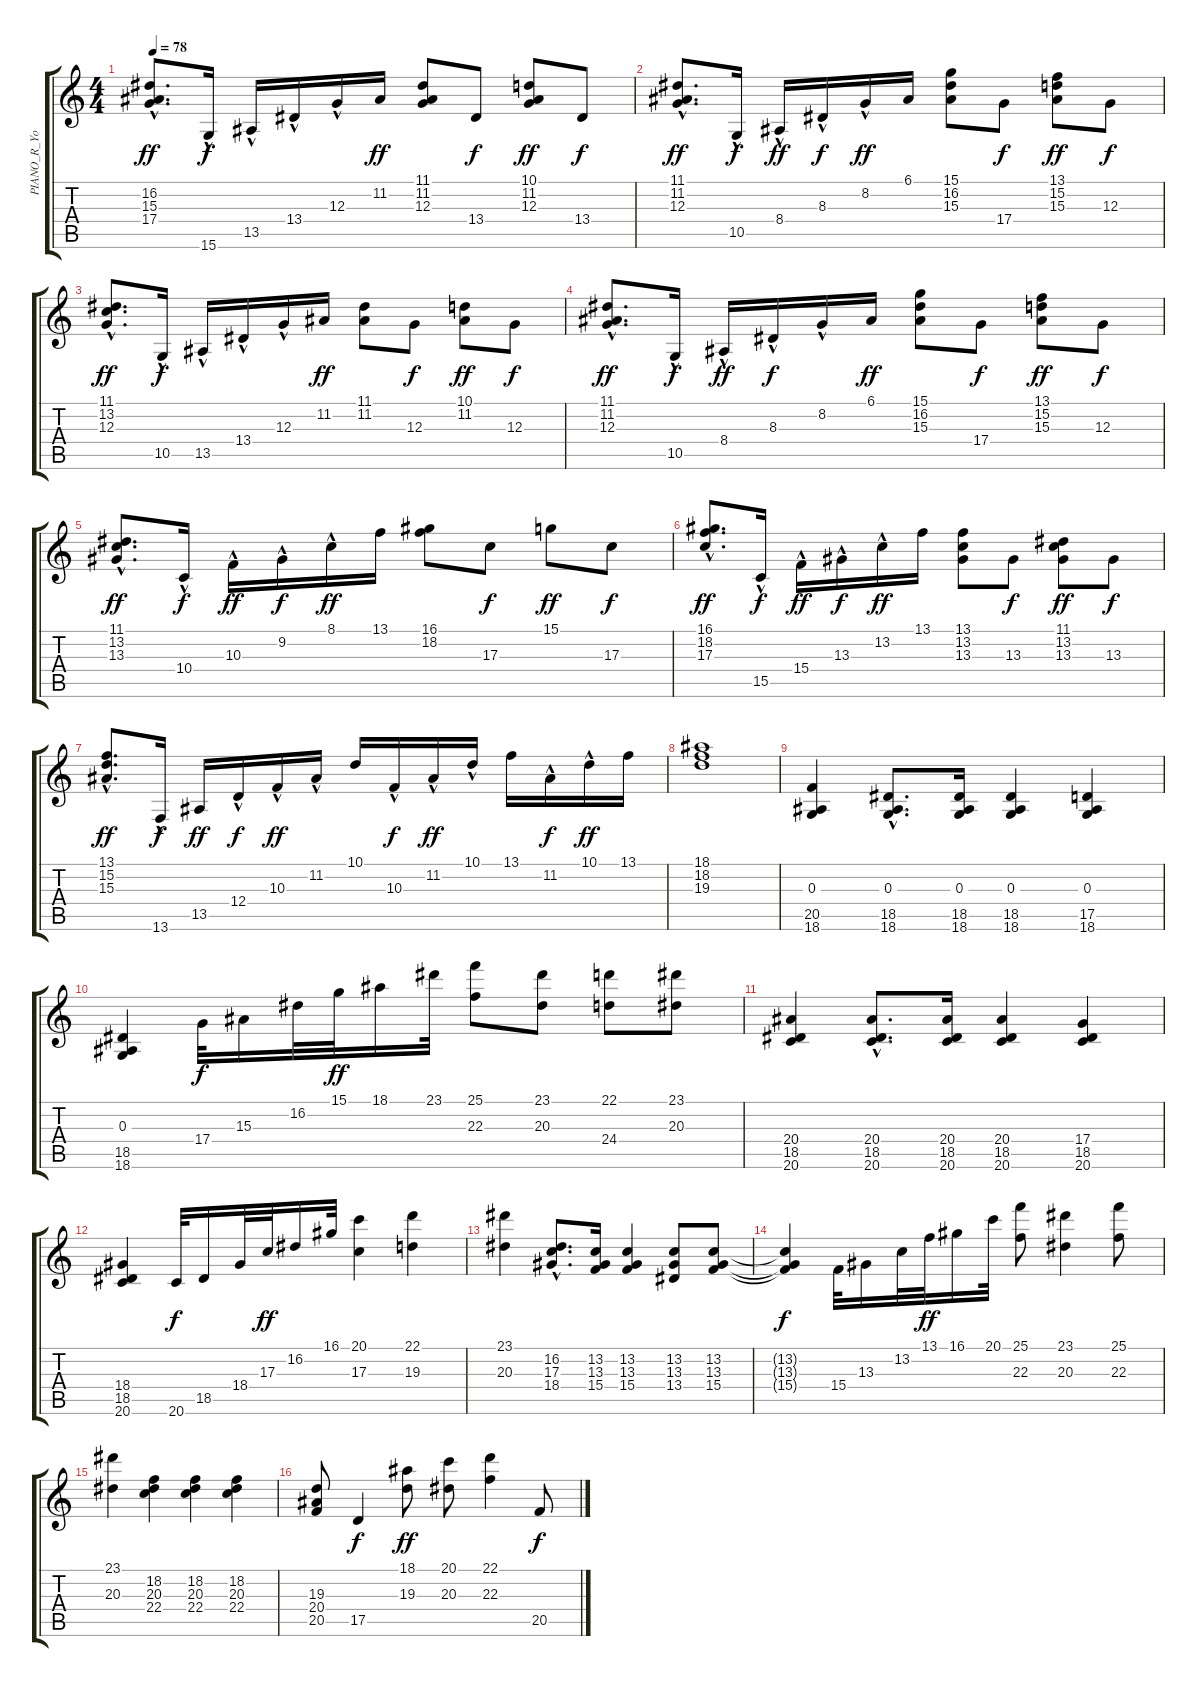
\track ("PIANO_R_Yoshiki" "PIANO_R_Yo") {instrument acousticgrandpiano}
\staff {score tabs}
\tuning (E4 B3 G3 D3 A2 E2) {hide}
\ts (4 4)
\tempo 78
\clef g2
\ks c
(16.2{hac} 15.3{hac} 17.4{hac}).8{d dy ff} 15.6{hac}.16{dy f} 13.5{hac}.16 13.4{hac}.16 12.3{hac}.16 11.2.16{dy ff} (11.1 11.2 12.3).8 13.4.8{dy f} (10.1 11.2 12.3).8{dy ff} 13.4.8{dy f} |
(11.1{hac} 11.2{hac} 12.3{hac}).8{d dy ff} 10.5{hac}.16{dy f} 8.4{hac}.16{dy ff} 8.3{hac}.16{dy f} 8.2{hac}.16{dy ff} 6.1.16 (15.1 16.2 15.3).8 17.4.8{dy f} (13.1 15.2 15.3).8{dy ff} 12.3.8{dy f} |
(11.1{hac} 13.2{hac} 12.3{hac}).8{d dy ff} 10.5{hac}.16{dy f} 13.5{hac}.16 13.4{hac}.16 12.3{hac}.16 11.2.16{dy ff} (11.1 11.2).8 12.3.8{dy f} (10.1 11.2).8{dy ff} 12.3.8{dy f} |
(11.1{hac} 11.2{hac} 12.3{hac}).8{d dy ff} 10.5{hac}.16{dy f} 8.4{hac}.16{dy ff} 8.3{hac}.16{dy f} 8.2{hac}.16 6.1.16{dy ff} (15.1 16.2 15.3).8 17.4.8{dy f} (13.1 15.2 15.3).8{dy ff} 12.3.8{dy f} |
(11.1{hac} 13.2{hac} 13.3{hac}).8{d dy ff} 10.4{hac}.16{dy f} 10.3{hac}.16{dy ff} 9.2{hac}.16{dy f} 8.1{hac}.16{dy ff} 13.1.16 (16.1 18.2).8 17.3.8{dy f} 15.1.8{dy ff} 17.3.8{dy f} |
(16.1{hac} 18.2{hac} 17.3{hac}).8{d dy ff} 15.5{hac}.16{dy f} 15.4{hac}.16{dy ff} 13.3{hac}.16{dy f} 13.2{hac}.16{dy ff} 13.1.16 (13.1 13.2 13.3).8 13.3.8{dy f} (11.1 13.2 13.3).8{dy ff} 13.3.8{dy f} |
(13.1{hac} 15.2{hac} 15.3{hac}).8{d dy ff} 13.6{hac}.16{dy f} 13.5.16{dy ff} 12.4{hac}.16{dy f} 10.3{hac}.16{dy ff} 11.2{hac}.16 10.1.16 10.3{hac}.16{dy f} 11.2{hac}.16{dy ff} 10.1{hac}.16 13.1.16 11.2{hac}.16{dy f} 10.1{hac}.16{dy ff} 13.1.16 |
(18.1 18.2 19.3).1 |
(0.3 20.5 18.6).4 (0.3{hac} 18.5{hac} 18.6{hac}).8{d} (0.3 18.5 18.6).16 (0.3 18.5 18.6).4 (0.3 17.5 18.6).4 |
(0.3 18.5 18.6).4 17.4.32{dy f} 15.3.16 16.2.32 15.1.32{dy ff} 18.1.16 23.1.32 (25.1 22.3).8 (23.1 20.3).8 (22.1 24.4).8 (23.1 20.3).8 |
(20.4 18.5 20.6).4 (20.4{hac} 18.5{hac} 20.6{hac}).8{d} (20.4 18.5 20.6).16 (20.4 18.5 20.6).4 (17.4 18.5 20.6).4 |
(18.4 18.5 20.6).4 20.6.32{dy f} 18.5.16 18.4.32 17.3.32{dy ff} 16.2.16 16.1.32 (20.1 17.3).4 (22.1 19.3).4 |
(23.1 20.3).4 (16.2{hac} 17.3{hac} 18.4{hac}).8{d} (13.2 13.3 15.4).16 (13.2 13.3 15.4).4 (13.2 13.3 13.4).8 (13.2 13.3 15.4).8 |
(13.2{t} 13.3{t} 15.4{t}).4{dy f} 15.4.32 13.3.16 13.2.32 13.1.32{dy ff} 16.1.16 20.1.32 (25.1 22.3).8 (23.1 20.3).4 (25.1 22.3).8 |
(23.1 20.3).4 (18.2 20.3 22.4).4 (18.2 20.3 22.4).4 (18.2 20.3 22.4).4 |
(19.3 20.4 20.5).8 17.5.4{dy f} (18.1 19.3).8{dy ff} (20.1 20.3).8 (22.1 22.3).4 20.5.8{dy f}
